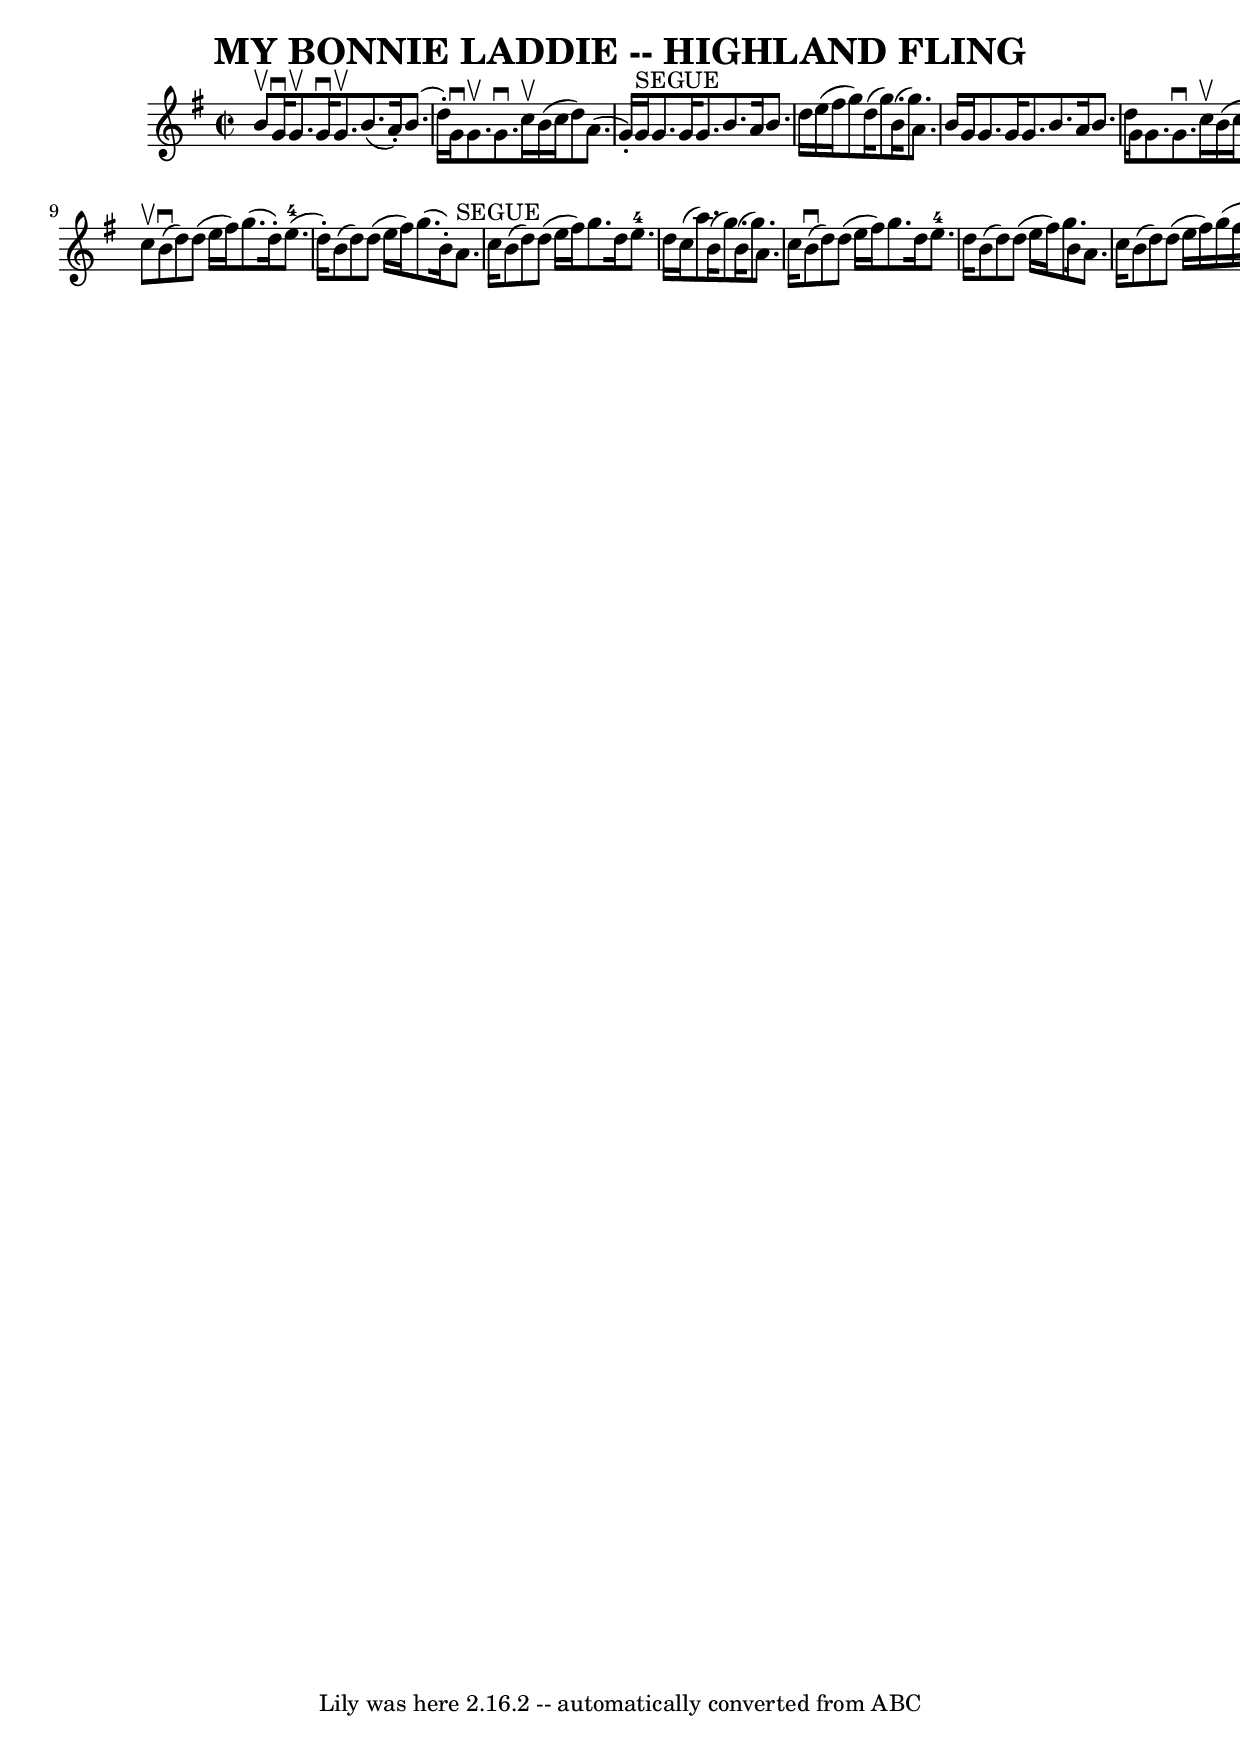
\version "2.7.40"
\include "Mammoth.ily"
\header {
	book = "Ryan's Mammoth Collection of Fiddle Tunes"
	crossRefNumber = "1"
	footnotes = ""
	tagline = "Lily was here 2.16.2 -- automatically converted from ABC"
	title = "MY BONNIE LADDIE -- HIGHLAND FLING"
}
voicedefault =  {
\set Score.defaultBarType = "empty"

\override Staff.TimeSignature #'style = #'C
 \time 2/2 \key g \major b'8^\upbow       |
 g'16^\downbow g'8. 
^\upbow g'16^\downbow g'8.^\upbow b'8. (a'16 -.) b'8. (d''16 
-.)   |
 g'16^\downbow g'8.^\upbow g'8.^\downbow c''16 
^\upbow b'16 (c''16 d''8) a'8. (g'16 -.)       |
     
g'16^"SEGUE" g'8. g'16 g'8. b'8. a'16 b'8. d''16    
|
 e''16 (fis''16 g''8) d''16 (g''8.) b'16 (g''8. 
) a'8. b'16    |
     |
 g'16 g'8. g'16 g'8.    
b'8. a'16 b'8. d''16    |
 g'16 g'8. g'8.^\downbow   
c''16^\upbow b'16 (c''16 d''8) a'8. (b'16 -.)       |
 
 g'16 g'8. g'16 g'8. b'8. a'16 b'8. d''16    |
   
e''16 (fis''16 g''8) d''16 (g''8.) b'16 (g''8.) a'8  
  \bar "|." c''8^\upbow       |
 b'8 (^\downbow d''8)   
d''8 (e''16 fis''16) g''8. (d''16 -.) e''8.-4(d''16 
-.)   |
 b'8 (d''8) d''8 (e''16 fis''16) g''8. (
b'16 -.) a'8.^"SEGUE" c''16        |
 b'8 (d''8) d''8 
(e''16 fis''16) g''8. d''16 e''8.-4 d''16    |
   
c''16 (a''8.) b'16 (g''8.) b'16 (g''8.) a'8. c''16   
 |
     |
 b'8 (^\downbow d''8) d''8 (e''16    
fis''16) g''8. d''16 e''8.-4 d''16    |
 b'8 (d''8  
-) d''8 (e''16 fis''16) g''8. b'16 a'8. c''16        
|
 b'8 (d''8) d''8 (e''16 fis''16) g''16 (fis''16 
 g''16 a''16) g''8. d''16    |
 c''16 (a''8.) b'16 
(g''8.) b'16 (g''8.) a'8    \bar "|."   
}

\score{
    <<

	\context Staff="default"
	{
	    \voicedefault 
	}

    >>
	\layout {
	}
	\midi {}
}
